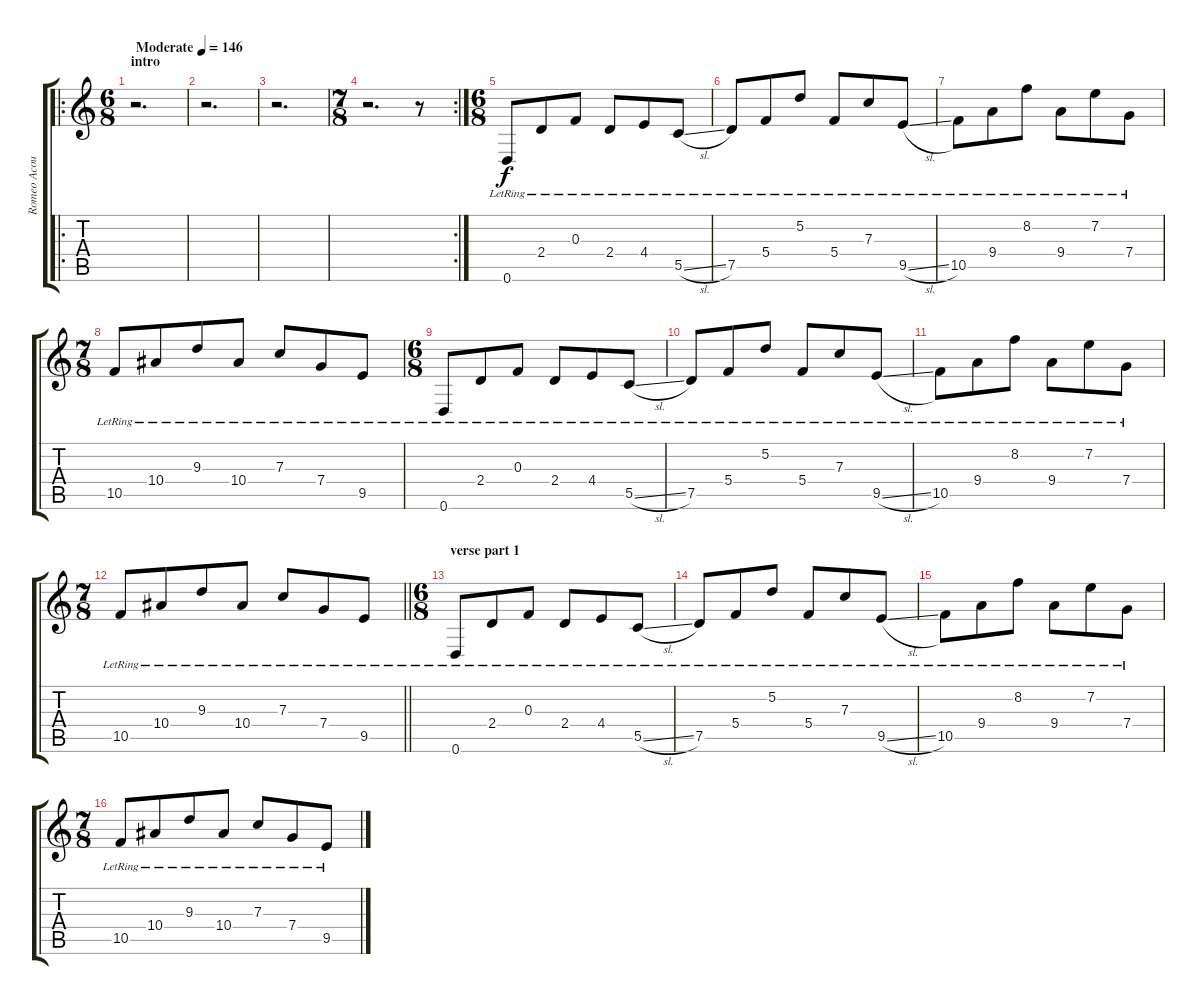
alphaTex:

\track ("Romeo Acoustic" "Romeo Acou") {instrument acousticguitarsteel}
\staff {score tabs}
\tuning (D4 A3 F3 C3 G2 D2) {hide}
\ro
\ts (6 8)
\section ("" "intro")
\tempo (146 "Moderate")
\clef g2
\ks c
r.2{d dy f instrument acousticguitarsteel} |
r.2{d} |
r.2{d} |
\rc 2
\ts (7 8)
r.2{d} r.8 |
\ts (6 8)
0.6{lr}.8 2.4{lr}.8 0.3{lr}.8 2.4{lr}.8 4.4{lr}.8 5.5{sl lr}.8 |
7.5{lr}.8 5.4{lr}.8 5.2{lr}.8 5.4{lr}.8 7.3{lr}.8 9.5{sl lr}.8 |
10.5{lr}.8 9.4{lr}.8 8.2{lr}.8 9.4{lr}.8 7.2{lr}.8 7.4{lr}.8 |
\ts (7 8)
10.5{lr}.8 10.4{lr}.8 9.3{lr}.8 10.4{lr}.8 7.3{lr}.8 7.4{lr}.8 9.5{lr}.8 |
\ts (6 8)
0.6{lr}.8 2.4{lr}.8 0.3{lr}.8 2.4{lr}.8 4.4{lr}.8 5.5{sl lr}.8 |
7.5{lr}.8 5.4{lr}.8 5.2{lr}.8 5.4{lr}.8 7.3{lr}.8 9.5{sl lr}.8 |
10.5{lr}.8 9.4{lr}.8 8.2{lr}.8 9.4{lr}.8 7.2{lr}.8 7.4{lr}.8 |
\ts (7 8)
\barLineRight lightlight
10.5{lr}.8 10.4{lr}.8 9.3{lr}.8 10.4{lr}.8 7.3{lr}.8 7.4{lr}.8 9.5{lr}.8 |
\ts (6 8)
\section ("" "verse part 1")
0.6{lr}.8 2.4{lr}.8 0.3{lr}.8 2.4{lr}.8 4.4{lr}.8 5.5{sl lr}.8 |
7.5{lr}.8 5.4{lr}.8 5.2{lr}.8 5.4{lr}.8 7.3{lr}.8 9.5{sl lr}.8 |
10.5{lr}.8 9.4{lr}.8 8.2{lr}.8 9.4{lr}.8 7.2{lr}.8 7.4{lr}.8 |
\ts (7 8)
10.5{lr}.8 10.4{lr}.8 9.3{lr}.8 10.4{lr}.8 7.3{lr}.8 7.4{lr}.8 9.5{lr}.8
